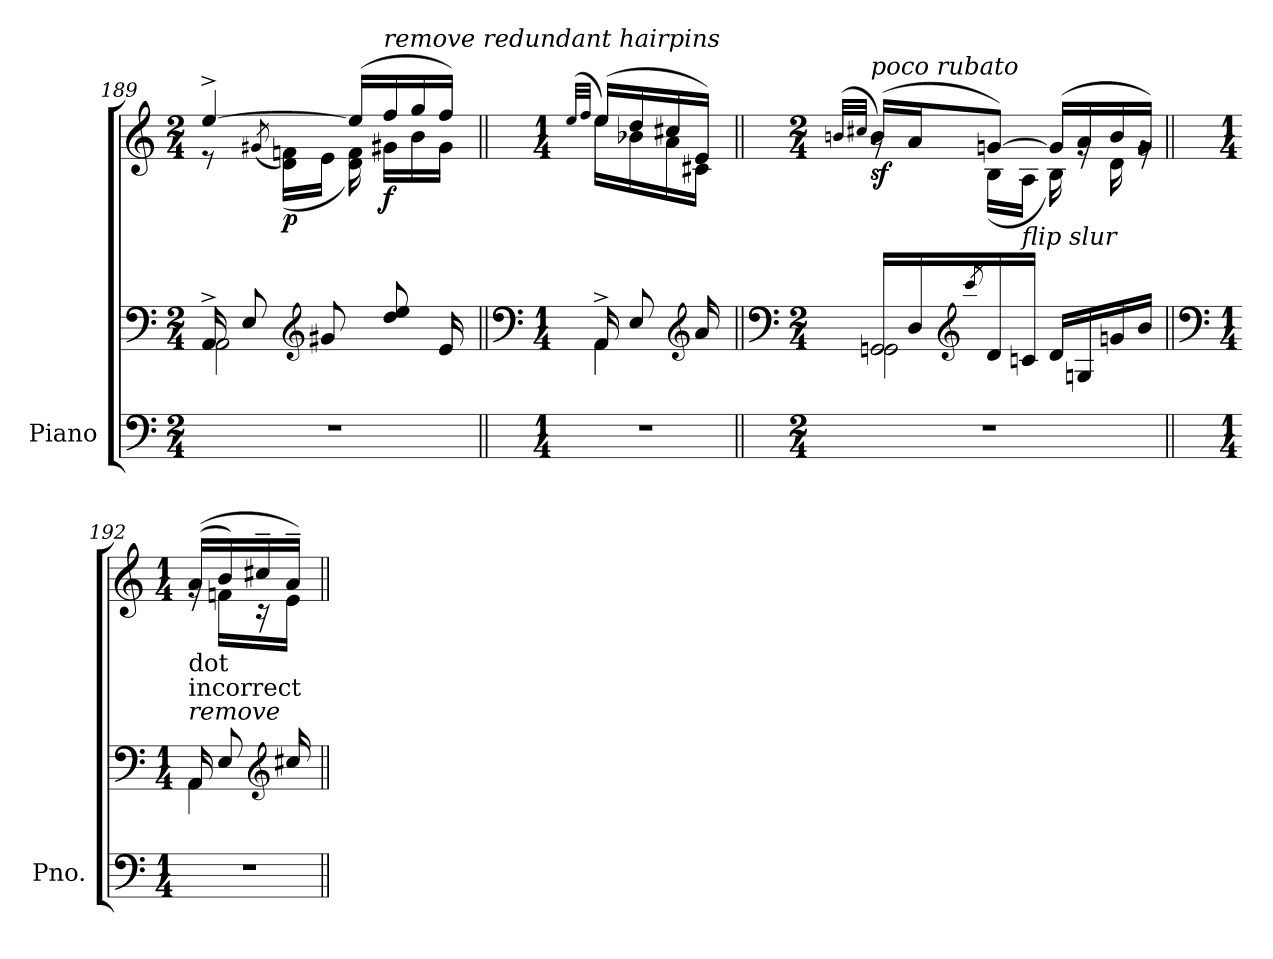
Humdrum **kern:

**kern	**kern	**kern	**dynam
*part1	*part1	*part1	*part1
*staff3	*staff2	*staff1	*staff1/2/3
*I"Piano	*	*	*
*I'Pno.	*	*	*
!!LO:LB:g=z
*clefF4	*clefF4	*clefG2	*
*k[]	*k[]	*k[]	*
*M2/4	*M2/4	*M2/4	*
=189	=189	=189	=189
!	!LO:N:head=open	!	!
*	*^	*^	*
2r	16AA^/	2AA\	[4ee^/	8r	.
.	8E/	.	.	.	.
.	.	.	.	(<8qg#X/	.
!	!	!	!	!	!LO:DY:b
.	.	.	.	(>16d\ 16fn\LL)	p
*	*clefG2	*	*	*	*
.	8g#X/	.	.	16e\JJ	.
.	.	.	(>16ee/LL]	16d\ 16f\)	.
!	!	!	!LO:TX:a:i:t=remove redundant hairpins	!	!
!	!	!	!	!	!LO:DY:b
.	8dd/ 8ee/	.	16ff/	16g#X\LL	f
.	.	.	16gg/	16b\	.
.	16e/	.	16ff/JJ)	16g#\JJ	.
=190||	=190||	=190||	=190||	=190||	=190||
*	*clefF4	*	*	*	*
*M1/4	*M1/4	*	*M1/4	*	*
.	.	.	(<32qee/LLL	.	.
.	.	.	32qff/JJJ	.	.
4r	16AA^/	4AA\	(>16ee/LL)	16ee\LL	.
.	8E/	.	16dd/	16b-X\	.
.	.	.	16cc#X/	16a\	.
*	*clefG2	*	*	*	*
.	16a/	.	16e/JJ)	16c#X\JJ	.
=191||	=191||	=191||	=191||	=191||	=191||
*	*clefF4	*	*	*	*
*M2/4	*M2/4	*	*M2/4	*	*
.	.	.	(<32qbn/LLL	.	.
.	.	.	32qcc#X/JJJ	.	.
!	!	!	!LO:TX:a:i:t=poco rubato	!	!
!	!LO:N:head=open	!	!	!	!LO:DY:b
2r	16GGn/LL	2GG\	(>16b/LL)	8rg	sf
.	16D/	.	16a/J	.	.
.	8qe/	.	.	.	.
*	*clefG2	*	*	*	*
.	16d/	.	[8gn/J)	(<16B\LL	.
!	!	!	!	!LO:TX:b:i:t=flip slur	!
.	16cn/JJ	.	.	16A\JJ	.
.	16d/LL	.	(>16g/LL]	16B\)	.
.	16Gn/	.	16a/	16rg	.
.	16gn/	.	16b/	16d\	.
.	16b/JJ	.	16g/JJ)	16rg	.
=192||	=192||	=192||	=192||	=192||	=192||
*	*clefF4	*	*	*	*
*M1/4	*M1/4	*	*M1/4	*	*
!	!LO:TX:a:i:t=remove	!	!	!	!
!	!LO:TX:a:t=incorrect	!	!	!	!
!	!LO:TX:a:t=dot	!	!	!	!
4r	16AA/	4AA\	(>(>16a/LL	16rg	.
.	8E/	.	16b/)	16fn\LL	.
.	.	.	16cc#X~/	16r	.
*	*clefG2	*	*	*	*
.	16cc#X/	.	16a~/JJ)	16e\JJ	.
*	*v	*v	*	*	*
*	*	*v	*v	*
=||	=||	=||	=||
*-	*-	*-	*-
